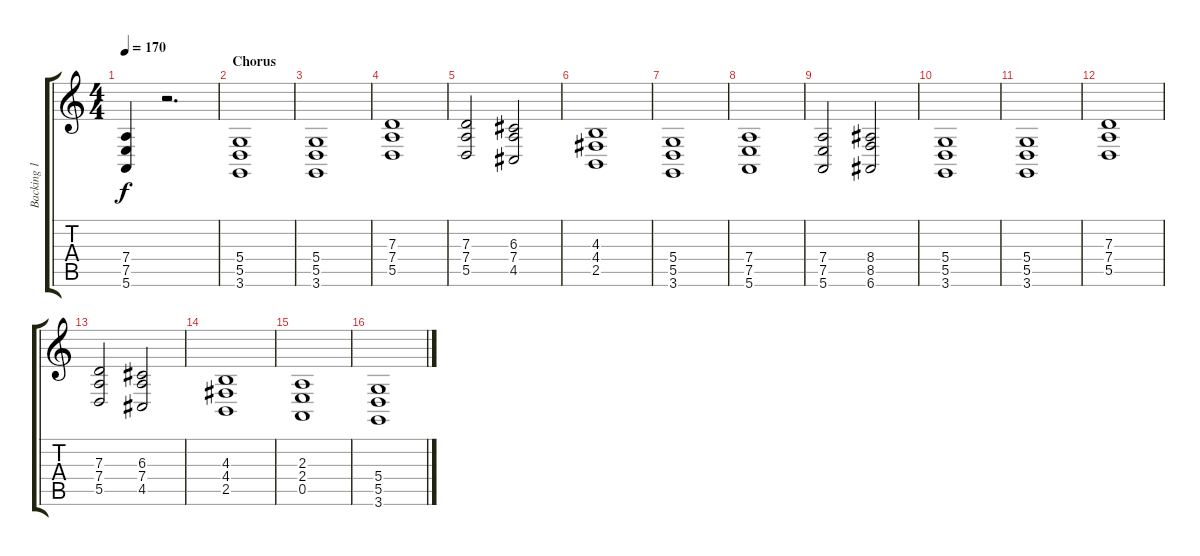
\track ("Backing 1" "Backing 1") {instrument acousticgrandpiano}
\staff {score tabs}
\tuning (E4 B3 G3 D3 A2 E2) {hide}
\ts (4 4)
\tempo 170
\clef g2
\ks c
(7.4 7.5 5.6).4{dy f} r.2{d} |
\section ("" "Chorus")
(5.4 5.5 3.6).1 |
(5.4 5.5 3.6).1 |
(7.3 7.4 5.5).1 |
(7.3 7.4 5.5).2 (6.3 7.4 4.5).2 |
(4.3 4.4 2.5).1 |
(5.4 5.5 3.6).1 |
(7.4 7.5 5.6).1 |
(7.4 7.5 5.6).2 (8.4 8.5 6.6).2 |
(5.4 5.5 3.6).1 |
(5.4 5.5 3.6).1 |
(7.3 7.4 5.5).1 |
(7.3 7.4 5.5).2 (6.3 7.4 4.5).2 |
(4.3 4.4 2.5).1 |
(2.3 2.4 0.5).1 |
(5.4 5.5 3.6).1
